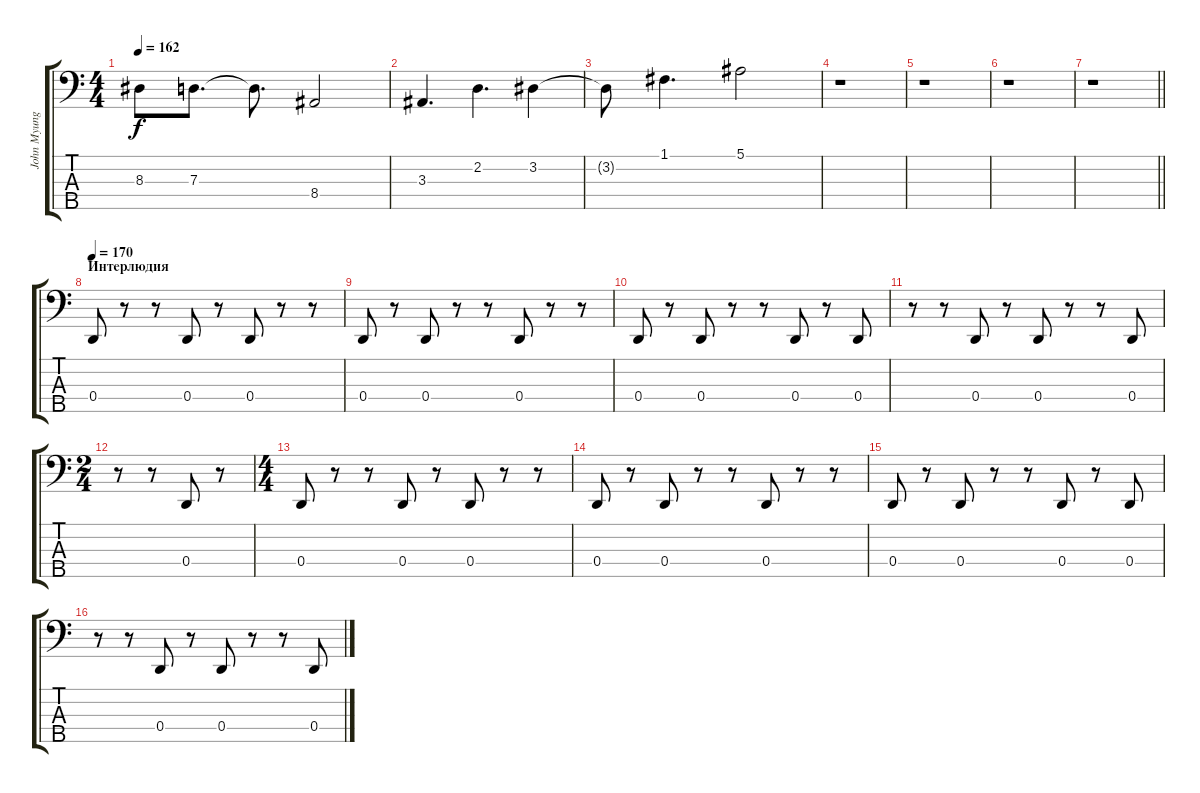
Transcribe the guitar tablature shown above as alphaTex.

\track ("John Myung" "John Myung") {instrument electricbassfinger}
\staff {score tabs}
\tuning (F2 C2 G1 D1 A0) {hide}
\ts (4 4)
\tempo 162
\clef f4
\ks c
8.3{t}.8{dy f} 7.3.8{d} 7.3{t}.8{d} 8.4.2 |
3.3.4{d} 2.2.4{d} 3.2.4 |
3.2{t}.8 1.1.4{d} 5.1.2 |
r.1 |
r.1 |
r.1 |
\barLineRight lightlight
r.1 |
\section ("" "Интерлюдия")
\tempo 170
0.4.8{instrument electricbassfinger} r.8 r.8 0.4.8 r.8 0.4.8 r.8 r.8 |
0.4.8 r.8 0.4.8 r.8 r.8 0.4.8 r.8 r.8 |
0.4.8 r.8 0.4.8 r.8 r.8 0.4.8 r.8 0.4.8 |
r.8 r.8 0.4.8 r.8 0.4.8 r.8 r.8 0.4.8 |
\ts (2 4)
r.8 r.8 0.4.8 r.8 |
\ts (4 4)
0.4.8 r.8 r.8 0.4.8 r.8 0.4.8 r.8 r.8 |
0.4.8 r.8 0.4.8 r.8 r.8 0.4.8 r.8 r.8 |
0.4.8 r.8 0.4.8 r.8 r.8 0.4.8 r.8 0.4.8 |
r.8 r.8 0.4.8 r.8 0.4.8 r.8 r.8 0.4.8
